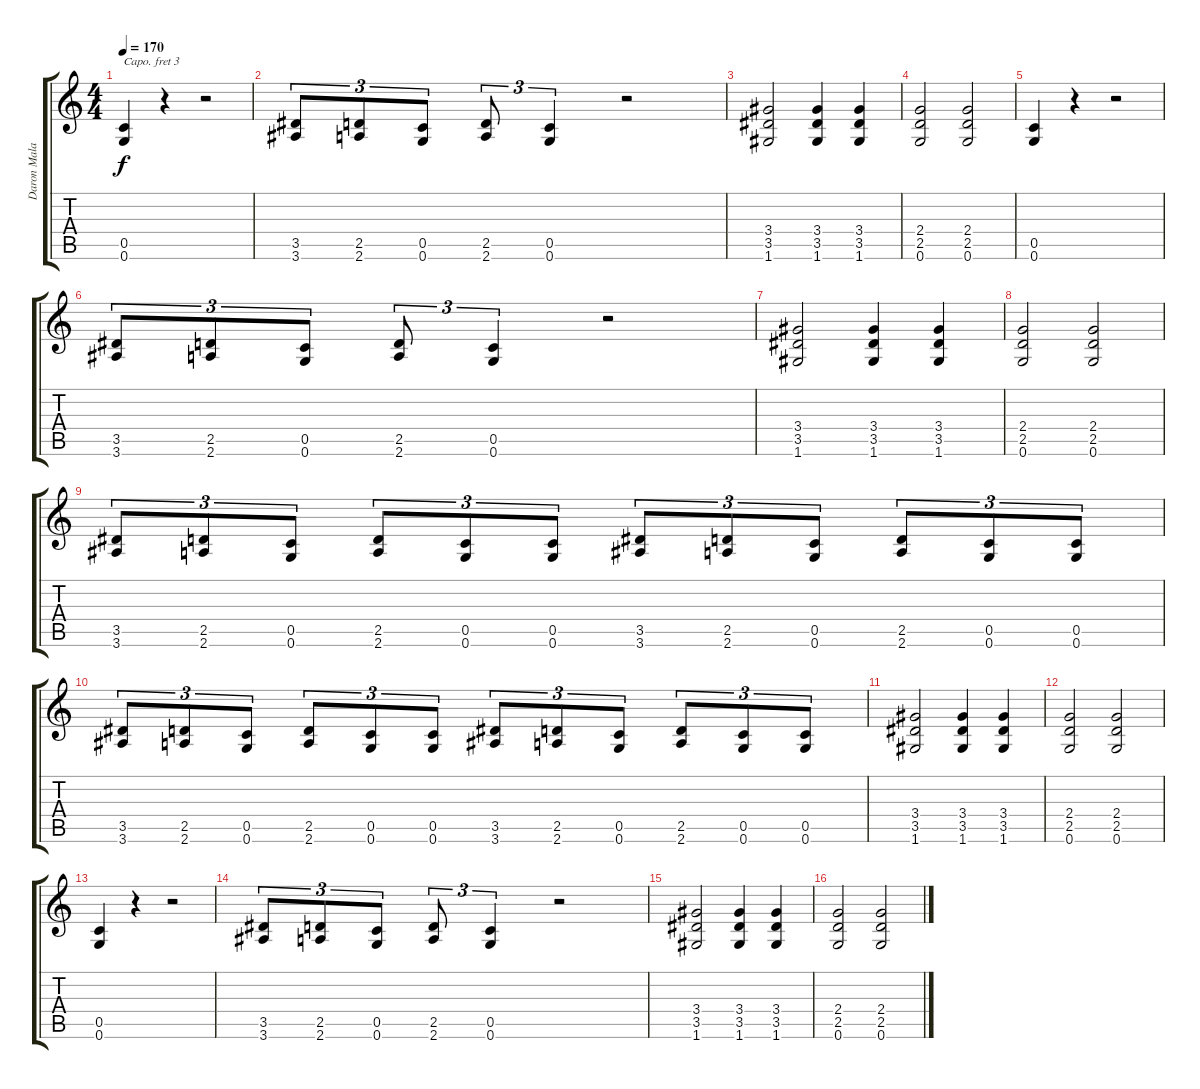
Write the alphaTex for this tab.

\track ("Daron Malakian (disto)" "Daron Mala") {instrument overdrivenguitar}
\staff {score tabs}
\capo 3
\tuning (E4 B3 G3 D3 A2 E2) {hide}
\ts (4 4)
\tempo 170
\clef g2
\ks c
(0.5 0.6).4{dy f} r.4 r.2 |
(3.5 3.6).8{tu (3 2)} (2.5 2.6).8{tu (3 2)} (0.5 0.6).8{tu (3 2)} (2.5 2.6).8{tu (3 2)} (0.5 0.6).4{tu (3 2)} r.2 |
(3.4 3.5 1.6).2 (3.4 3.5 1.6).4 (3.4 3.5 1.6).4 |
(2.4 2.5 0.6).2 (2.4 2.5 0.6).2 |
(0.5 0.6).4 r.4 r.2 |
(3.5 3.6).8{tu (3 2)} (2.5 2.6).8{tu (3 2)} (0.5 0.6).8{tu (3 2)} (2.5 2.6).8{tu (3 2)} (0.5 0.6).4{tu (3 2)} r.2 |
(3.4 3.5 1.6).2 (3.4 3.5 1.6).4 (3.4 3.5 1.6).4 |
(2.4 2.5 0.6).2 (2.4 2.5 0.6).2 |
(3.5 3.6).8{tu (3 2)} (2.5 2.6).8{tu (3 2)} (0.5 0.6).8{tu (3 2)} (2.5 2.6).8{tu (3 2)} (0.5 0.6).8{tu (3 2)} (0.5 0.6).8{tu (3 2)} (3.5 3.6).8{tu (3 2)} (2.5 2.6).8{tu (3 2)} (0.5 0.6).8{tu (3 2)} (2.5 2.6).8{tu (3 2)} (0.5 0.6).8{tu (3 2)} (0.5 0.6).8{tu (3 2)} |
(3.5 3.6).8{tu (3 2)} (2.5 2.6).8{tu (3 2)} (0.5 0.6).8{tu (3 2)} (2.5 2.6).8{tu (3 2)} (0.5 0.6).8{tu (3 2)} (0.5 0.6).8{tu (3 2)} (3.5 3.6).8{tu (3 2)} (2.5 2.6).8{tu (3 2)} (0.5 0.6).8{tu (3 2)} (2.5 2.6).8{tu (3 2)} (0.5 0.6).8{tu (3 2)} (0.5 0.6).8{tu (3 2)} |
(3.4 3.5 1.6).2 (3.4 3.5 1.6).4 (3.4 3.5 1.6).4 |
(2.4 2.5 0.6).2 (2.4 2.5 0.6).2 |
(0.5 0.6).4 r.4 r.2 |
(3.5 3.6).8{tu (3 2)} (2.5 2.6).8{tu (3 2)} (0.5 0.6).8{tu (3 2)} (2.5 2.6).8{tu (3 2)} (0.5 0.6).4{tu (3 2)} r.2 |
(3.4 3.5 1.6).2 (3.4 3.5 1.6).4 (3.4 3.5 1.6).4 |
(2.4 2.5 0.6).2 (2.4 2.5 0.6).2
